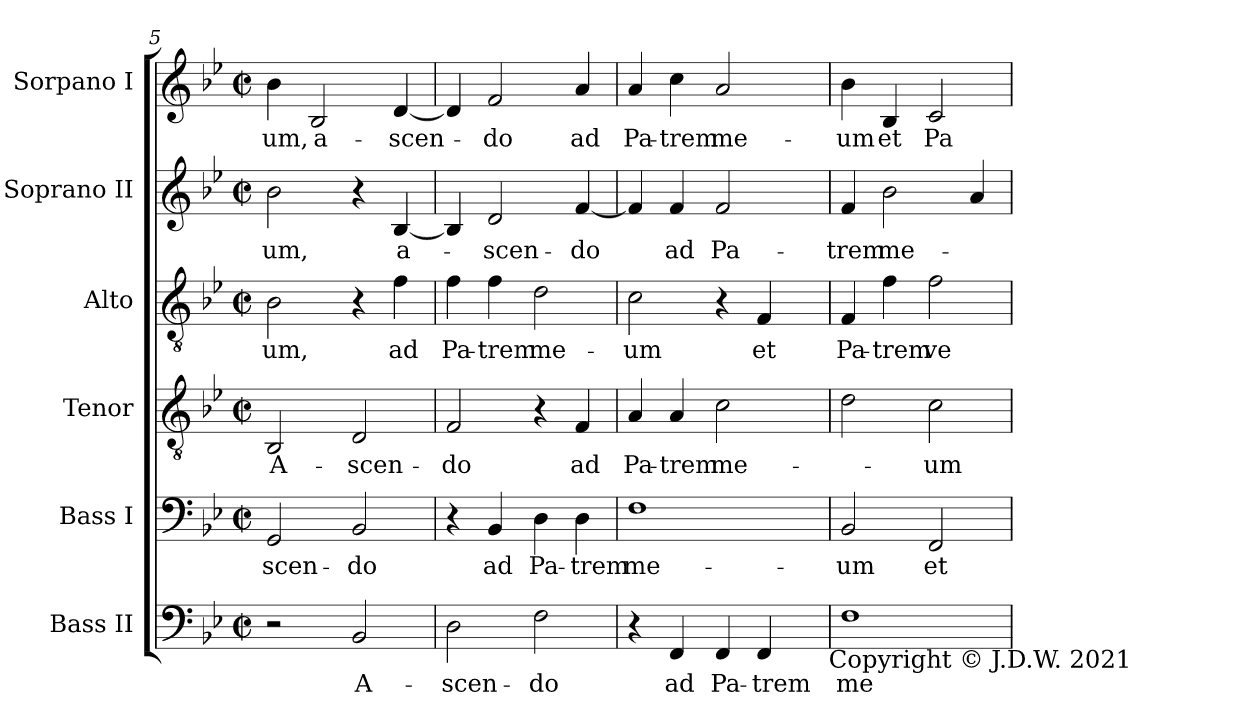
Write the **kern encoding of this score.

**kern	**text	**kern	**text	**kern	**text	**kern	**text	**kern	**text	**kern	**text
*part6	*part6	*part5	*part5	*part4	*part4	*part3	*part3	*part2	*part2	*part1	*part1
*staff6	*staff6	*staff5	*staff5	*staff4	*staff4	*staff3	*staff3	*staff2	*staff2	*staff1	*staff1
*I"Bass II	*	*I"Bass I	*	*I"Tenor	*	*I"Alto	*	*I"Soprano II	*	*I"Sorpano I	*
*clefF4	*	*clefF4	*	*clefGv2	*	*clefGv2	*	*clefG2	*	*clefG2	*
*	*	*	*	*ITrd7c12	*	*	*	*	*	*	*
*k[b-e-]	*	*k[b-e-]	*	*k[b-e-]	*	*k[b-e-]	*	*k[b-e-]	*	*k[b-e-]	*
*B-:	*	*B-:	*	*B-:	*	*B-:	*	*B-:	*	*B-:	*
*M2/2	*	*M2/2	*	*M2/2	*	*M2/2	*	*M2/2	*	*M2/2	*
*met(c|)	*	*met(c|)	*	*met(c|)	*	*met(c|)	*	*met(c|)	*	*met(c|)	*
=5	=5	=5	=5	=5	=5	=5	=5	=5	=5	=5	=5
!	!	!	!LO:LY:b:color=#000000	!	!	!	!	!	!	!	!
!	!	!	!	!	!LO:LY:b:color=#000000	!	!	!	!	!	!
!	!	!	!	!	!	!	!LO:LY:b:color=#000000	!	!	!	!
!	!	!	!	!	!	!	!	!	!LO:LY:b:color=#000000	!	!
!	!	!	!	!	!	!	!	!	!	!	!LO:LY:b:color=#000000
2r	.	2GGi/	-scen-	2BBB-i/	A-	2B-i\	-um,	2b-i\	-um,	4b-i\	-um,
!	!	!	!	!	!	!	!	!	!	!	!LO:LY:b:color=#000000
.	.	.	.	.	.	.	.	.	.	2B-i/	a-
!	!LO:LY:b:color=#000000	!	!	!	!	!	!	!	!	!	!
!	!	!	!LO:LY:b:color=#000000	!	!	!	!	!	!	!	!
!	!	!	!	!	!LO:LY:b:color=#000000	!	!	!	!	!	!
2BB-i/	A-	2BB-i/	-do	2DDi/	-scen-	4r	.	4r	.	.	.
!	!	!	!	!	!	!	!LO:LY:b:color=#000000	!	!	!	!
!	!	!	!	!	!	!	!	!	!LO:LY:b:color=#000000	!	!
!	!	!	!	!	!	!	!	!	!	!	!LO:LY:b:color=#000000
.	.	.	.	.	.	4fi\	ad	[<4B-i/	a-	[<4di/	-scen-
!!LO:LB:g=z
=6	=6	=6	=6	=6	=6	=6	=6	=6	=6	=6	=6
!	!LO:LY:b:color=#000000	!	!	!	!	!	!	!	!	!	!
!	!	!	!	!	!LO:LY:b:color=#000000	!	!	!	!	!	!
!	!	!	!	!	!	!	!LO:LY:b:color=#000000	!	!	!	!
2Di\	-scen-	4r	.	2FFi/	-do	4fi\	Pa-	4B-i/]	.	4di/]	.
!	!	!	!LO:LY:b:color=#000000	!	!	!	!	!	!	!	!
!	!	!	!	!	!	!	!LO:LY:b:color=#000000	!	!	!	!
!	!	!	!	!	!	!	!	!	!LO:LY:b:color=#000000	!	!
!	!	!	!	!	!	!	!	!	!	!	!LO:LY:b:color=#000000
.	.	4BB-i/	ad	.	.	4fi\	-trem	2di/	-scen-	2fi/	-do
!	!LO:LY:b:color=#000000	!	!	!	!	!	!	!	!	!	!
!	!	!	!LO:LY:b:color=#000000	!	!	!	!	!	!	!	!
!	!	!	!	!	!	!	!LO:LY:b:color=#000000	!	!	!	!
2Fi\	-do	4Di\	Pa-	4r	.	2di\	me-	.	.	.	.
!	!	!	!LO:LY:b:color=#000000	!	!	!	!	!	!	!	!
!	!	!	!	!	!LO:LY:b:color=#000000	!	!	!	!	!	!
!	!	!	!	!	!	!	!	!	!LO:LY:b:color=#000000	!	!
!	!	!	!	!	!	!	!	!	!	!	!LO:LY:b:color=#000000
.	.	4Di\	-trem	4FFi/	ad	.	.	[<4fi/	-do	4ai/	ad
=7	=7	=7	=7	=7	=7	=7	=7	=7	=7	=7	=7
!	!	!	!LO:LY:b:color=#000000	!	!	!	!	!	!	!	!
!	!	!	!	!	!LO:LY:b:color=#000000	!	!	!	!	!	!
!	!	!	!	!	!	!	!LO:LY:b:color=#000000	!	!	!	!
!	!	!	!	!	!	!	!	!	!	!	!LO:LY:b:color=#000000
*^	*	*	*	*	*	*	*	*	*	*	*
4r	2ryy	.	1Fi	me-	4AAi/	Pa-	2ci\	-um	4fi/]	.	4ai/	Pa-
!	!	!LO:LY:b:color=#000000	!	!	!	!	!	!	!	!	!	!
!	!	!	!	!	!	!LO:LY:b:color=#000000	!	!	!	!	!	!
!	!	!	!	!	!	!	!	!	!	!LO:LY:b:color=#000000	!	!
!	!	!	!	!	!	!	!	!	!	!	!	!LO:LY:b:color=#000000
4FFi/	.	ad	.	.	4AAi/	-trem	.	.	4fi/	ad	4cci\	-trem
!	!	!LO:LY:b:color=#000000	!	!	!	!	!	!	!	!	!	!
!	!	!	!	!	!	!LO:LY:b:color=#000000	!	!	!	!	!	!
!	!	!	!	!	!	!	!	!	!	!LO:LY:b:color=#000000	!	!
!	!	!	!	!	!	!	!	!	!	!	!	!LO:LY:b:color=#000000
4FFi/	4ryy	Pa-	.	.	2Ci\	me-	4r	.	2fi/	Pa-	2ai/	me-
!	!	!LO:LY:b:color=#000000	!	!	!	!	!	!	!	!	!	!
!	!	!	!	!	!	!	!	!LO:LY:b:color=#000000	!	!	!	!
4FFi/	8ryy	-trem	.	.	.	.	4Fi/	et	.	.	.	.
.	16ryy	.	.	.	.	.	.	.	.	.	.	.
.	32ryy	.	.	.	.	.	.	.	.	.	.	.
.	64ryy	.	.	.	.	.	.	.	.	.	.	.
.	128...ryy	.	.	.	.	.	.	.	.	.	.	.
!	!LO:TX:b:t=Copyright © J.D.W. 2021	!	!	!	!	!	!	!	!	!	!	!
.	1024ryy	.	.	.	.	.	.	.	.	.	.	.
*v	*v	*	*	*	*	*	*	*	*	*	*	*
=8	=8	=8	=8	=8	=8	=8	=8	=8	=8	=8	=8
*^	*	*	*	*	*	*	*	*	*	*	*
!	!	!LO:LY:b:color=#000000	!	!	!	!	!	!	!	!	!	!
*v	*v	*	*	*	*	*	*	*	*	*	*	*
*^	*	*	*	*	*	*	*	*	*	*	*
!	!	!	!	!LO:LY:b:color=#000000	!	!	!	!	!	!	!	!
*v	*v	*	*	*	*	*	*	*	*	*	*	*
*^	*	*	*	*	*	*	*	*	*	*	*
!	!	!	!	!	!	!	!	!LO:LY:b:color=#000000	!	!	!	!
*v	*v	*	*	*	*	*	*	*	*	*	*	*
*^	*	*	*	*	*	*	*	*	*	*	*
!	!	!	!	!	!	!	!	!	!	!LO:LY:b:color=#000000	!	!
*v	*v	*	*	*	*	*	*	*	*	*	*	*
*^	*	*	*	*	*	*	*	*	*	*	*
!	!	!	!	!	!	!	!	!	!	!	!	!LO:LY:b:color=#000000
*v	*v	*	*	*	*	*	*	*	*	*	*	*
1Fi	me-	2BB-i/	-um	2Di\	.	4Fi/	Pa-	4fi/	-trem	4b-i\	-um
!	!	!	!	!	!	!	!LO:LY:b:color=#000000	!	!	!	!
!	!	!	!	!	!	!	!	!	!LO:LY:b:color=#000000	!	!
!	!	!	!	!	!	!	!	!	!	!	!LO:LY:b:color=#000000
.	.	.	.	.	.	4fi\	-trem	2b-i\	me-	4B-i/	et
!	!	!	!LO:LY:b:color=#000000	!	!	!	!	!	!	!	!
!	!	!	!	!	!LO:LY:b:color=#000000	!	!	!	!	!	!
!	!	!	!	!	!	!	!LO:LY:b:color=#000000	!	!	!	!
!	!	!	!	!	!	!	!	!	!	!	!LO:LY:b:color=#000000
.	.	2FFi/	et	2Ci\	-um	2fi\	ve-	.	.	2ci/	Pa-
.	.	.	.	.	.	.	.	4ai/	.	.	.
=	=	=	=	=	=	=	=	=	=	=	=
*-	*-	*-	*-	*-	*-	*-	*-	*-	*-	*-	*-
